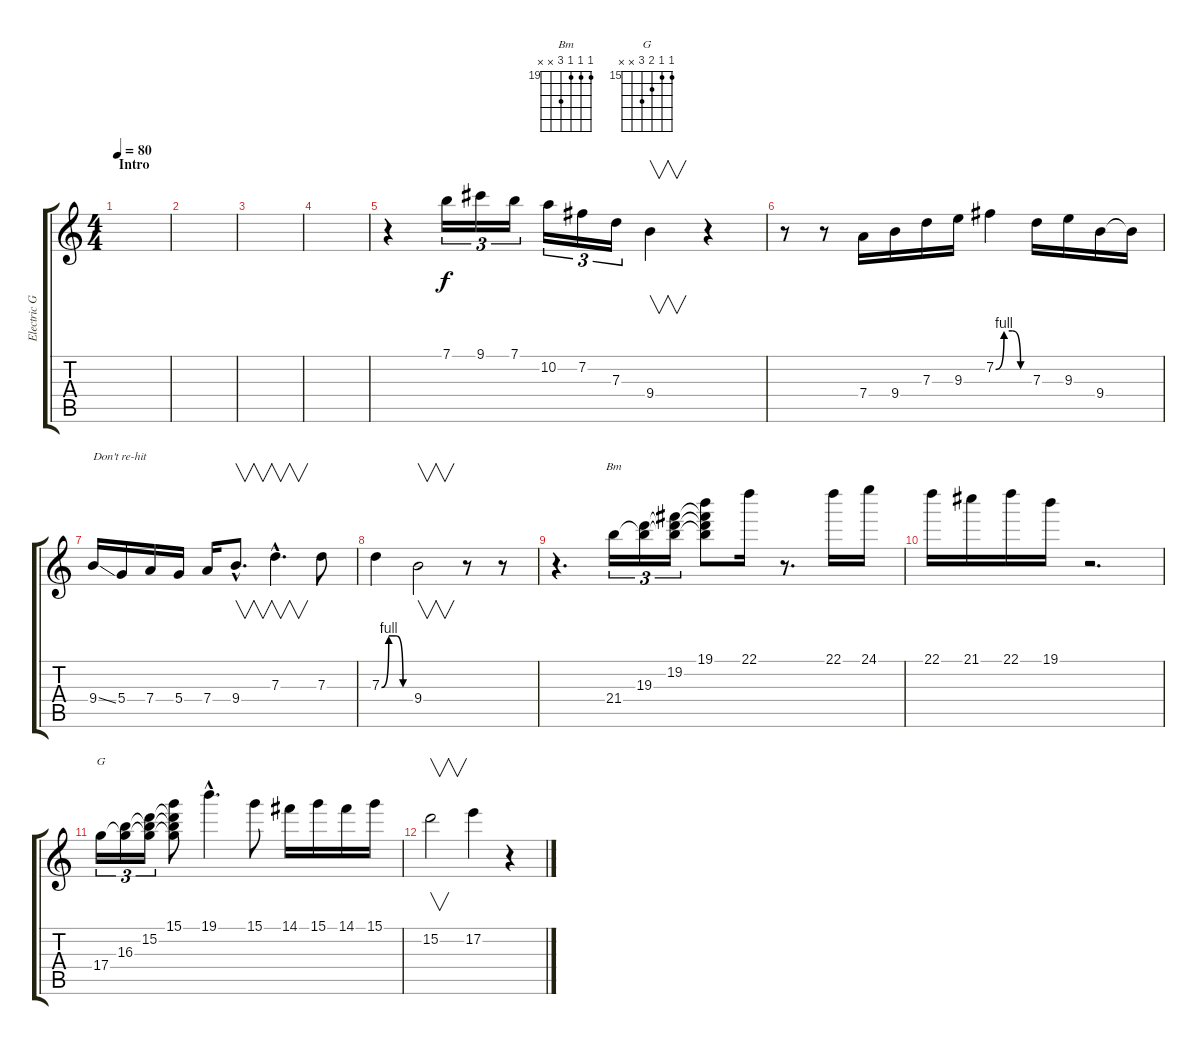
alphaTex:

\track ("Electric Guitar 1" "Electric G") {instrument electricguitarjazz}
\staff {score tabs}
\tuning (E4 B3 G3 D3 A2 E2) {hide}
\chord ("Bm" 19 19 19 21 x x) {firstfret 19}
\chord ("G" 15 15 16 17 x x) {firstfret 15}
\ts (4 4)
\section ("" "Intro")
\tempo 80
\clef g2
\ks c
|
|
|
|
r.4 7.1.16{tu (3 2)} 9.1.16{tu (3 2)} 7.1.16{tu (3 2)} 10.2.16{tu (3 2)} 7.2.16{tu (3 2)} 7.3.16{tu (3 2)} 9.4.4{v} r.4 |
r.8 r.8 7.4.16 9.4.16 7.3.16 9.3.16 7.2{be (custom 0 0 15 4 30 4 45 0 60 0)}.4 7.3.16 9.3.16 9.4.16 9.4{t}.16 |
9.4{ss}.16{txt "Don't re-hit"} 5.4.16 7.4.16 5.4.16 7.4.16 9.4{hac}.8{v d} 7.3{hac}.4{v d} 7.3.8 |
7.3{be (custom 0 0 15 4 30 4 45 0 60 0)}.4 9.4.2{v} r.8 r.8 |
r.4{d} 21.4.16{tu (3 2) ch "Bm"} (19.3 21.4{t}).16{tu (3 2)} (19.2 19.3{t} 21.4{t}).16{tu (3 2)} (19.1 19.2{t} 19.3{t} 21.4{t}).8 22.1.16 r.8{d} 22.1.16 24.1.16 |
22.1.16 21.1.16 22.1.16 19.1.16 r.2{d} |
17.4.16{tu (3 2) ch "G"} (16.3 17.4{t}).16{tu (3 2)} (15.2 16.3{t} 17.4{t}).16{tu (3 2)} (15.1 15.2{t} 16.3{t} 17.4{t}).8 19.1{hac}.4{d} 15.1.8 14.1.16 15.1.16 14.1.16 15.1.16 |
15.2.2{v} 17.2.4 r.4
